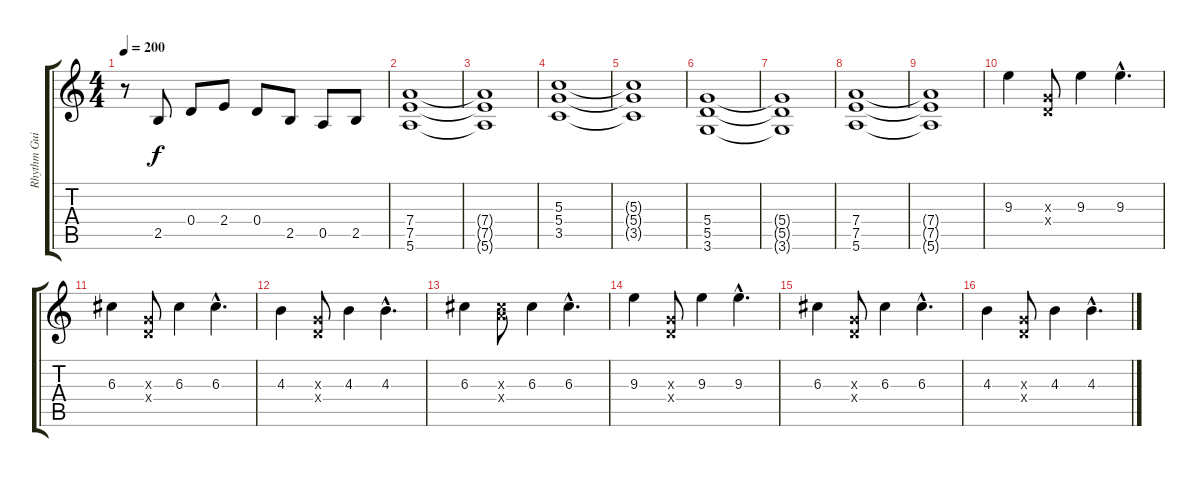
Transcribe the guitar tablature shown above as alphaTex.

\track ("Rhythm Guitar" "Rhythm Gui") {instrument distortionguitar}
\staff {score tabs}
\tuning (E4 B3 G3 D3 A2 E2) {hide}
\ts (4 4)
\tempo 200
\clef g2
\ks c
r.8{dy f} 2.5.8 0.4.8 2.4.8 0.4.8 2.5.8 0.5.8 2.5.8 |
(7.4 7.5 5.6).1 |
(7.4{t} 7.5{t} 5.6{t}).1 |
(5.3 5.4 3.5).1 |
(5.3{t} 5.4{t} 3.5{t}).1 |
(5.4 5.5 3.6).1 |
(5.4{t} 5.5{t} 3.6{t}).1 |
(7.4 7.5 5.6).1 |
(7.4{t} 7.5{t} 5.6{t}).1 |
9.3.4 (0.3{x} 0.4{x}).8 9.3.4 9.3{hac}.4{d} |
6.3.4 (0.3{x} 0.4{x}).8 6.3.4 6.3{hac}.4{d} |
4.3.4 (0.3{x} 0.4{x}).8 4.3.4 4.3{hac}.4{d} |
6.3.4 (6.3{x} 7.4{x}).8 6.3.4 6.3{hac}.4{d} |
9.3.4 (0.3{x} 0.4{x}).8 9.3.4 9.3{hac}.4{d} |
6.3.4 (0.3{x} 0.4{x}).8 6.3.4 6.3{hac}.4{d} |
4.3.4 (0.3{x} 0.4{x}).8 4.3.4 4.3{hac}.4{d}
